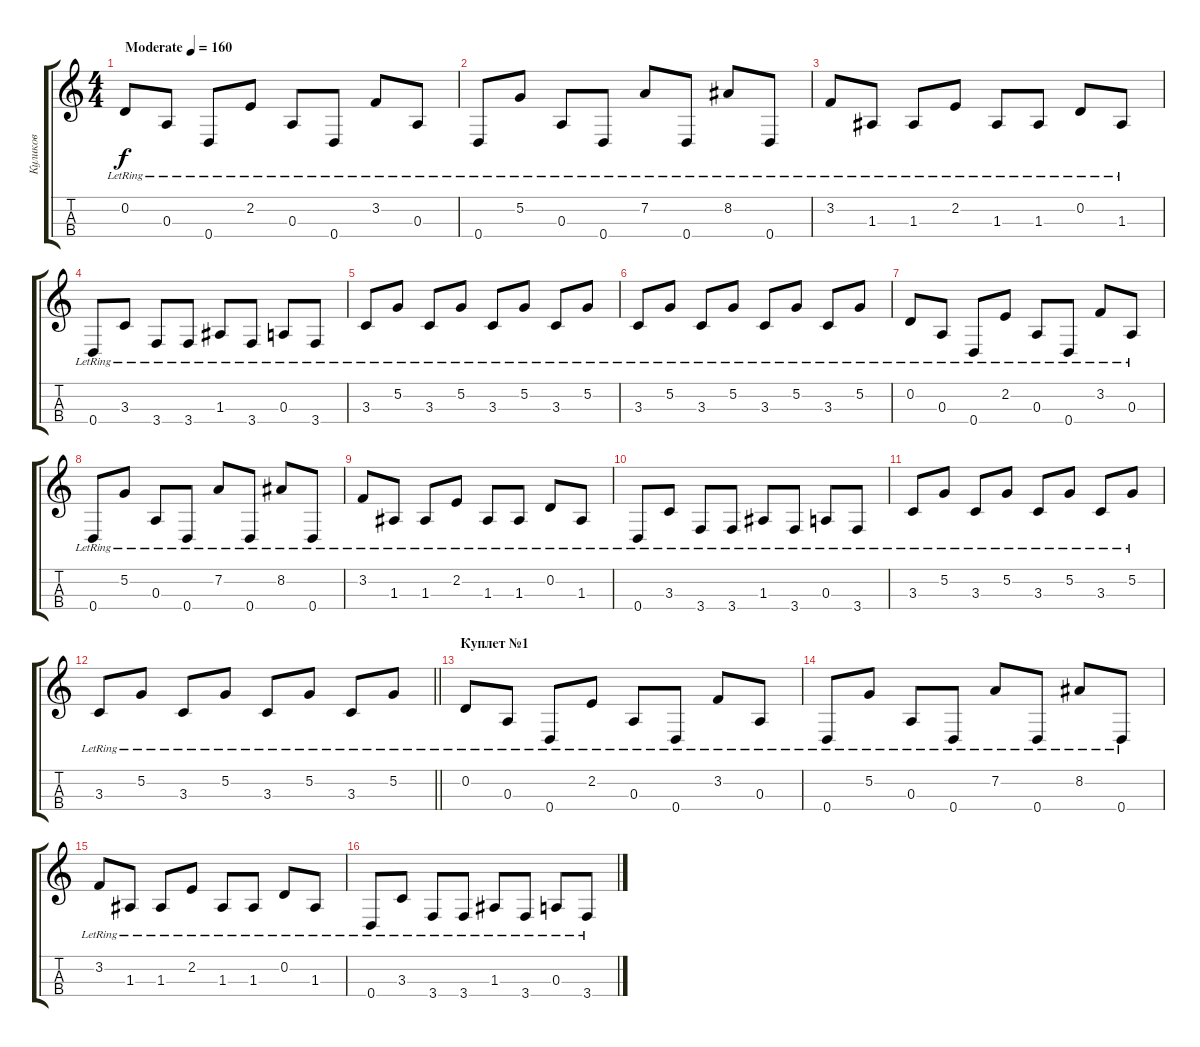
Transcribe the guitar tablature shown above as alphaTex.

\track ("Куликов" "Куликов") {instrument electricbassfinger}
\staff {score tabs}
\tuning (G3 D3 A2 D2) {hide}
\ts (4 4)
\tempo (160 "Moderate")
\clef g2
\ks c
0.2{lr}.8{dy f instrument electricbassfinger} 0.3{lr}.8 0.4{lr}.8 2.2{lr}.8 0.3{lr}.8 0.4{lr}.8 3.2{lr}.8 0.3{lr}.8 |
0.4{lr}.8 5.2{lr}.8 0.3{lr}.8 0.4{lr}.8 7.2{lr}.8 0.4{lr}.8 8.2{lr}.8 0.4{lr}.8 |
3.2{lr}.8 1.3{lr}.8 1.3{lr}.8 2.2{lr}.8 1.3{lr}.8 1.3{lr}.8 0.2{lr}.8 1.3{lr}.8 |
0.4{lr}.8 3.3{lr}.8 3.4{lr}.8 3.4{lr}.8 1.3{lr}.8 3.4{lr}.8 0.3{lr}.8 3.4{lr}.8 |
3.3{lr}.8 5.2{lr}.8 3.3{lr}.8 5.2{lr}.8 3.3{lr}.8 5.2{lr}.8 3.3{lr}.8 5.2{lr}.8 |
3.3{lr}.8 5.2{lr}.8 3.3{lr}.8 5.2{lr}.8 3.3{lr}.8 5.2{lr}.8 3.3{lr}.8 5.2{lr}.8 |
0.2{lr}.8 0.3{lr}.8 0.4{lr}.8 2.2{lr}.8 0.3{lr}.8 0.4{lr}.8 3.2{lr}.8 0.3{lr}.8 |
0.4{lr}.8 5.2{lr}.8 0.3{lr}.8 0.4{lr}.8 7.2{lr}.8 0.4{lr}.8 8.2{lr}.8 0.4{lr}.8 |
3.2{lr}.8 1.3{lr}.8 1.3{lr}.8 2.2{lr}.8 1.3{lr}.8 1.3{lr}.8 0.2{lr}.8 1.3{lr}.8 |
0.4{lr}.8 3.3{lr}.8 3.4{lr}.8 3.4{lr}.8 1.3{lr}.8 3.4{lr}.8 0.3{lr}.8 3.4{lr}.8 |
3.3{lr}.8 5.2{lr}.8 3.3{lr}.8 5.2{lr}.8 3.3{lr}.8 5.2{lr}.8 3.3{lr}.8 5.2{lr}.8 |
\barLineRight lightlight
3.3{lr}.8 5.2{lr}.8 3.3{lr}.8 5.2{lr}.8 3.3{lr}.8 5.2{lr}.8 3.3{lr}.8 5.2{lr}.8 |
\section ("" "Куплет №1")
0.2{lr}.8 0.3{lr}.8 0.4{lr}.8 2.2{lr}.8 0.3{lr}.8 0.4{lr}.8 3.2{lr}.8 0.3{lr}.8 |
0.4{lr}.8 5.2{lr}.8 0.3{lr}.8 0.4{lr}.8 7.2{lr}.8 0.4{lr}.8 8.2{lr}.8 0.4{lr}.8 |
3.2{lr}.8 1.3{lr}.8 1.3{lr}.8 2.2{lr}.8 1.3{lr}.8 1.3{lr}.8 0.2{lr}.8 1.3{lr}.8 |
0.4{lr}.8 3.3{lr}.8 3.4{lr}.8 3.4{lr}.8 1.3{lr}.8 3.4{lr}.8 0.3{lr}.8 3.4{lr}.8
